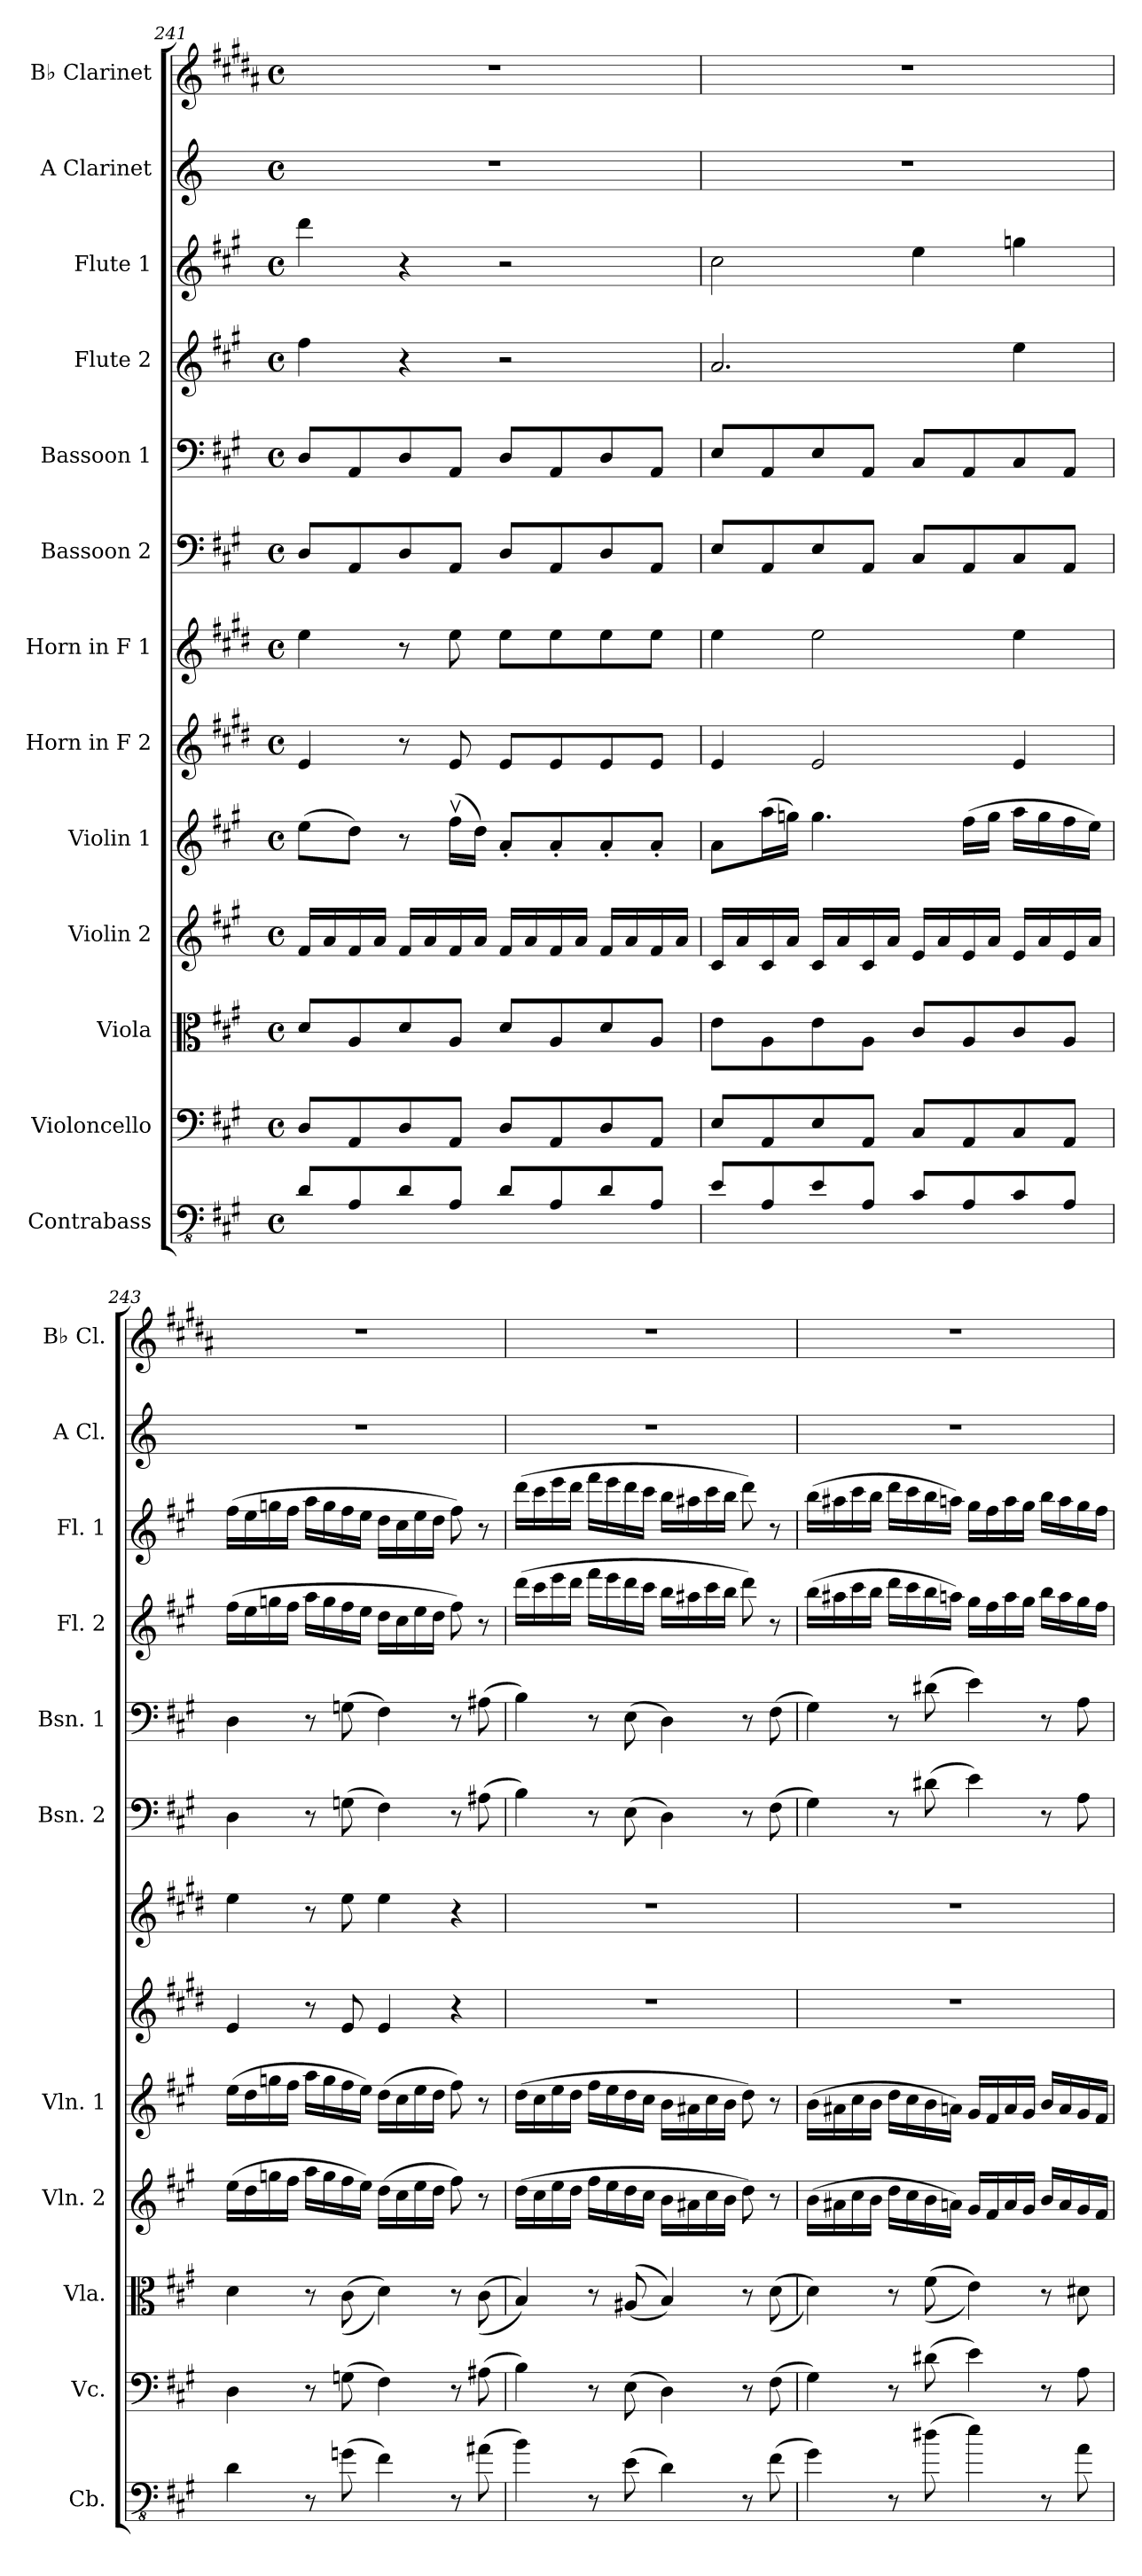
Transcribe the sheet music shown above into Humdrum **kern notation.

**kern	**kern	**kern	**kern	**kern	**kern	**kern	**kern	**kern	**kern	**kern	**kern	**kern
*part13	*part12	*part11	*part10	*part9	*part8	*part7	*part6	*part5	*part4	*part3	*part2	*part1
*staff13	*staff12	*staff11	*staff10	*staff9	*staff8	*staff7	*staff6	*staff5	*staff4	*staff3	*staff2	*staff1
*I"Contrabass	*I"Violoncello	*I"Viola	*I"Violin 2	*I"Violin 1	*I"Horn in F 2	*I"Horn in F 1	*I"Bassoon 2	*I"Bassoon 1	*I"Flute 2	*I"Flute 1	*I"A Clarinet	*I"B♭ Clarinet
*I'Cb.	*I'Vc.	*I'Vla.	*I'Vln. 2	*I'Vln. 1	*	*	*I'Bsn. 2	*I'Bsn. 1	*I'Fl. 2	*I'Fl. 1	*I'A Cl.	*I'B♭ Cl.
*clefFv4	*clefF4	*clefC3	*clefG2	*clefG2	*clefG2	*clefG2	*clefF4	*clefF4	*clefG2	*clefG2	*clefG2	*clefG2
*ITrd7c12	*	*	*	*	*ITrd4c7	*ITrd4c7	*	*	*	*	*ITrd2c3	*ITrd1c2
*k[f#c#g#]	*k[f#c#g#]	*k[f#c#g#]	*k[f#c#g#]	*k[f#c#g#]	*k[f#c#g#]	*k[f#c#g#]	*k[f#c#g#]	*k[f#c#g#]	*k[f#c#g#]	*k[f#c#g#]	*k[f#c#g#]	*k[f#c#g#]
*M4/4	*M4/4	*M4/4	*M4/4	*M4/4	*M4/4	*M4/4	*M4/4	*M4/4	*M4/4	*M4/4	*M4/4	*M4/4
*met(c)	*met(c)	*met(c)	*met(c)	*met(c)	*met(c)	*met(c)	*met(c)	*met(c)	*met(c)	*met(c)	*met(c)	*met(c)
=241	=241	=241	=241	=241	=241	=241	=241	=241	=241	=241	=241	=241
8DD/L	8D/L	8d/L	16f#/LL	(>8ee\L	4A/	4a\	8D/L	8D/L	4ff#\	4ddd\	1r	1r
.	.	.	16a/	.	.	.	.	.	.	.	.	.
8AAA/	8AA/	8A/	16f#/	8dd\J)	.	.	8AA/	8AA/	.	.	.	.
.	.	.	16a/JJ	.	.	.	.	.	.	.	.	.
8DD/	8D/	8d/	16f#/LL	8r	8r	8r	8D/	8D/	4r	4r	.	.
.	.	.	16a/	.	.	.	.	.	.	.	.	.
8AAA/J	8AA/J	8A/J	16f#/	(>16ff#v\LL	8A/	8a\	8AA/J	8AA/J	.	.	.	.
.	.	.	16a/JJ	16dd\JJ)	.	.	.	.	.	.	.	.
8DD/L	8D/L	8d/L	16f#/LL	8a'/L	8A/L	8a\L	8D/L	8D/L	2r	2r	.	.
.	.	.	16a/	.	.	.	.	.	.	.	.	.
8AAA/	8AA/	8A/	16f#/	8a'/	8A/	8a\	8AA/	8AA/	.	.	.	.
.	.	.	16a/JJ	.	.	.	.	.	.	.	.	.
8DD/	8D/	8d/	16f#/LL	8a'/	8A/	8a\	8D/	8D/	.	.	.	.
.	.	.	16a/	.	.	.	.	.	.	.	.	.
8AAA/J	8AA/J	8A/J	16f#/	8a'/J	8A/J	8a\J	8AA/J	8AA/J	.	.	.	.
.	.	.	16a/JJ	.	.	.	.	.	.	.	.	.
!!LO:PB:g=z
=242	=242	=242	=242	=242	=242	=242	=242	=242	=242	=242	=242	=242
8EE/L	8E/L	8e\L	16c#/LL	8a\L	4A/	4a\	8E/L	8E/L	2.a/	2cc#\	1r	1r
.	.	.	16a/	.	.	.	.	.	.	.	.	.
8AAA/	8AA/	8A\	16c#/	(>16aa\L	.	.	8AA/	8AA/	.	.	.	.
.	.	.	16a/JJ	16ggn\JJ)	.	.	.	.	.	.	.	.
8EE/	8E/	8e\	16c#/LL	4.gg\	2A/	2a\	8E/	8E/	.	.	.	.
.	.	.	16a/	.	.	.	.	.	.	.	.	.
8AAA/J	8AA/J	8A\J	16c#/	.	.	.	8AA/J	8AA/J	.	.	.	.
.	.	.	16a/JJ	.	.	.	.	.	.	.	.	.
8CC#/L	8C#/L	8c#/L	16e/LL	.	.	.	8C#/L	8C#/L	.	4ee\	.	.
.	.	.	16a/	.	.	.	.	.	.	.	.	.
8AAA/	8AA/	8A/	16e/	(>16ff#\LL	.	.	8AA/	8AA/	.	.	.	.
.	.	.	16a/JJ	16gg\JJ	.	.	.	.	.	.	.	.
8CC#/	8C#/	8c#/	16e/LL	16aa\LL	4A/	4a\	8C#/	8C#/	4ee\	4ggn\	.	.
.	.	.	16a/	16gg\	.	.	.	.	.	.	.	.
8AAA/J	8AA/J	8A/J	16e/	16ff#\	.	.	8AA/J	8AA/J	.	.	.	.
.	.	.	16a/JJ	16ee\JJ)	.	.	.	.	.	.	.	.
=243	=243	=243	=243	=243	=243	=243	=243	=243	=243	=243	=243	=243
4DD\	4D\	4d\	(>16ee\LL	(>16ee\LL	4A/	4a\	4D\	4D\	(>16ff#\LL	(>16ff#\LL	1r	1r
.	.	.	16dd\	16dd\	.	.	.	.	16ee\	16ee\	.	.
.	.	.	16ggn\	16ggn\	.	.	.	.	16ggn\	16ggn\	.	.
.	.	.	16ff#\JJ	16ff#\JJ	.	.	.	.	16ff#\JJ	16ff#\JJ	.	.
8r	8r	8r	16aa\LL	16aa\LL	8r	8r	8r	8r	16aa\LL	16aa\LL	.	.
.	.	.	16gg\	16gg\	.	.	.	.	16gg\	16gg\	.	.
(>8GGn\	(>8Gn\	(>(>8c#\	16ff#\	16ff#\	8A/	8a\	(>8Gn\	(>8Gn\	16ff#\	16ff#\	.	.
.	.	.	16ee\JJ)	16ee\JJ)	.	.	.	.	16ee\JJ	16ee\JJ	.	.
4FF#\)	4F#\)	4d\))	(>16dd\LL	(>16dd\LL	4A/	4a\	4F#\)	4F#\)	16dd\LL	16dd\LL	.	.
.	.	.	16cc#\	16cc#\	.	.	.	.	16cc#\	16cc#\	.	.
.	.	.	16ee\	16ee\	.	.	.	.	16ee\	16ee\	.	.
.	.	.	16dd\JJ	16dd\JJ	.	.	.	.	16dd\JJ	16dd\JJ	.	.
8r	8r	8r	8ff#\)	8ff#\)	4r	4r	8r	8r	8ff#\)	8ff#\)	.	.
(>8AA#X\	(>8A#X\	(>(>8c#\	8r	8r	.	.	(>8A#X\	(>8A#X\	8r	8r	.	.
!!LO:PB:g=z
=244	=244	=244	=244	=244	=244	=244	=244	=244	=244	=244	=244	=244
4BB\)	4B\)	4B/))	(>16dd\LL	(>16dd\LL	1r	1r	4B\)	4B\)	(>16ddd\LL	(>16ddd\LL	1r	1r
.	.	.	16cc#\	16cc#\	.	.	.	.	16ccc#\	16ccc#\	.	.
.	.	.	16ee\	16ee\	.	.	.	.	16eee\	16eee\	.	.
.	.	.	16dd\JJ	16dd\JJ	.	.	.	.	16ddd\JJ	16ddd\JJ	.	.
8r	8r	8r	16ff#\LL	16ff#\LL	.	.	8r	8r	16fff#\LL	16fff#\LL	.	.
.	.	.	16ee\	16ee\	.	.	.	.	16eee\	16eee\	.	.
(>8EE\	(>8E\	(<(<8A#X/	16dd\	16dd\	.	.	(>8E\	(>8E\	16ddd\	16ddd\	.	.
.	.	.	16cc#\JJ	16cc#\JJ	.	.	.	.	16ccc#\JJ	16ccc#\JJ	.	.
4DD\)	4D\)	4B/))	16b\LL	16b\LL	.	.	4D\)	4D\)	16bb\LL	16bb\LL	.	.
.	.	.	16a#X\	16a#X\	.	.	.	.	16aa#X\	16aa#X\	.	.
.	.	.	16cc#\	16cc#\	.	.	.	.	16ccc#\	16ccc#\	.	.
.	.	.	16b\JJ	16b\JJ	.	.	.	.	16bb\JJ	16bb\JJ	.	.
8r	8r	8r	8dd\)	8dd\)	.	.	8r	8r	8ddd\)	8ddd\)	.	.
(>8FF#\	(>8F#\	(>(>8d\	8r	8r	.	.	(>8F#\	(>8F#\	8r	8r	.	.
=245	=245	=245	=245	=245	=245	=245	=245	=245	=245	=245	=245	=245
4GG#\)	4G#\)	4d\))	(>16b\LL	(>16b\LL	1r	1r	4G#\)	4G#\)	(>16bb\LL	(>16bb\LL	1r	1r
.	.	.	16a#X\	16a#X\	.	.	.	.	16aa#X\	16aa#X\	.	.
.	.	.	16cc#\	16cc#\	.	.	.	.	16ccc#\	16ccc#\	.	.
.	.	.	16b\JJ	16b\JJ	.	.	.	.	16bb\JJ	16bb\JJ	.	.
8r	8r	8r	16dd\LL	16dd\LL	.	.	8r	8r	16ddd\LL	16ddd\LL	.	.
.	.	.	16cc#\	16cc#\	.	.	.	.	16ccc#\	16ccc#\	.	.
(>8D#X\	(>8d#X\	(>(>8f#\	16b\	16b\	.	.	(>8d#X\	(>8d#X\	16bb\	16bb\	.	.
.	.	.	16an\JJ)	16an\JJ)	.	.	.	.	16aan\JJ)	16aan\JJ)	.	.
4E\)	4e\)	4e\))	16g#/LL	16g#/LL	.	.	4e\)	4e\)	16gg#\LL	16gg#\LL	.	.
.	.	.	16f#/	16f#/	.	.	.	.	16ff#\	16ff#\	.	.
.	.	.	16a/	16a/	.	.	.	.	16aa\	16aa\	.	.
.	.	.	16g#/JJ	16g#/JJ	.	.	.	.	16gg#\JJ	16gg#\JJ	.	.
8r	8r	8r	16b/LL	16b/LL	.	.	8r	8r	16bb\LL	16bb\LL	.	.
.	.	.	16a/	16a/	.	.	.	.	16aa\	16aa\	.	.
8AA\	8A\	8d#X\	16g#/	16g#/	.	.	8A\	8A\	16gg#\	16gg#\	.	.
.	.	.	16f#/JJ	16f#/JJ	.	.	.	.	16ff#\JJ	16ff#\JJ	.	.
=	=	=	=	=	=	=	=	=	=	=	=	=
*-	*-	*-	*-	*-	*-	*-	*-	*-	*-	*-	*-	*-
